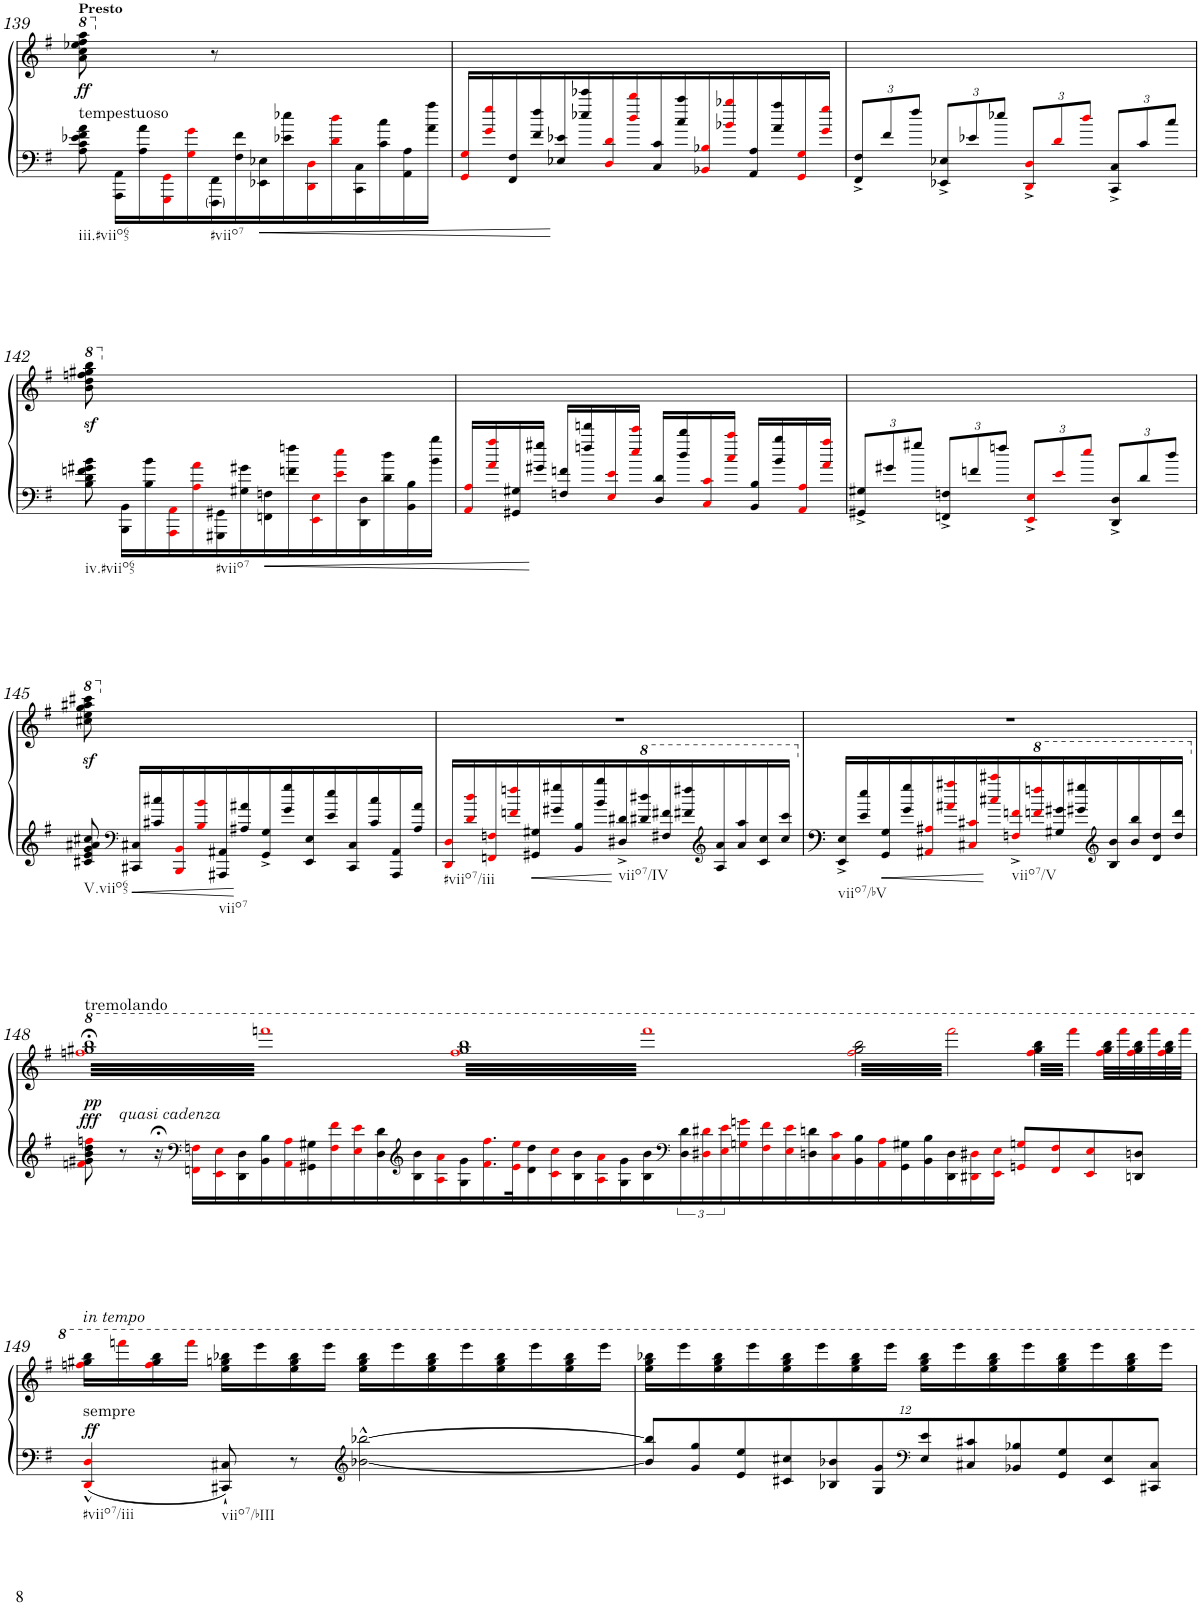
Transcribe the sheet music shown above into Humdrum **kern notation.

**kern	**kern	**dynam
*part1	*part1	*part1
*staff2	*staff1	*staff1/2
*I"Piano	*	*
*I'Pno.	*	*
!!LO:PB:g=z
*clefF4	*clefF4	*
*k[f#]	*k[f#]	*
*M4/4	*M4/4	*
*met(c)	*met(c)	*
*	*8va	*
=139	=139	=139
!	!LO:TX:a:B:t=Presto	!
!LO:TX:a:t=tempestuoso	!	!
!	!	!LO:DY:b
8A\ 8c\ 8e-X\ 8f#\ 8a\	8aa\ 8ccc\ 8eee-X\ 8fff#\ 8aaa\	ff
*	*X8va	*
16AAA\ 16AA\LL	8ryy	.
16A\ 16a\	.	.
16GGGi\ 16GGi\	8ryy	.
16Gi\ 16gi\	.	.
16FFF#\ 16FF#\	8r	.
16F#\ 16f#\	.	.
16EE-X\ 16E-X\	2ryy	.
16e-X\ 16ee-X\	.	.
16DDi\ 16Di\	.	.
16di\ 16ddi\	.	.
16CC\ 16C\	.	.
16c\ 16cc\	.	.
16AA\ 16A\	.	.
16a\ 16aa\JJ	.	.
=140	=140	=140
16GGi/ 16Gi/LL	1ryy	.
16gi/ 16ggi/	.	.
16FF#/ 16F#/	.	.
16f#/ 16ff#/	.	.
16E-X/ 16e-X/	.	.
16ee-X/ 16eee-X/	.	.
16Di/ 16di/	.	.
16ddi/ 16dddi/	.	.
16C/ 16c/	.	.
16cc/ 16ccc/	.	.
16BB-Xi/ 16B-Xi/	.	.
16b-Xi/ 16bb-Xi/	.	.
16AA/ 16A/	.	.
16a/ 16aa/	.	.
16GGi/ 16Gi/	.	.
16gi/ 16ggi/JJ	.	.
=141	=141	=141
*Xbrackettup	*	*
12FF#/^ 12F#/^L	1ryy	.
12f#/	.	.
12ff#/J	.	.
12EE-X/^ 12E-X/^L	.	.
12e-X/	.	.
12ee-X/J	.	.
12DDi/^ 12Di/^L	.	.
12di/	.	.
12ddi/J	.	.
12CC/^ 12C/^L	.	.
12c/	.	.
12cc/J	.	.
!!LO:LB:g=z
=142	=142	=142
*	*8va	*
8B\ 8d\ 8fn\ 8g#X\ 8b\	8bb\z< 8ddd\z< 8fffn\z< 8ggg#X\z< 8bbb\z<	.
*	*X8va	*
16BBB\ 16BB\LL	8ryy	.
16B\ 16b\	.	.
16AAAi\ 16AAi\	4ryy	.
16Ai\ 16ai\	.	.
16GGG#X\ 16GG#X\	.	.
16G#X\ 16g#X\	.	.
16FFn\ 16Fn\	2ryy	.
16fn\ 16ffn\	.	.
16EEi\ 16Ei\	.	.
16ei\ 16eei\	.	.
16DD\ 16D\	.	.
16d\ 16dd\	.	.
16BB\ 16B\	.	.
16b\ 16bb\JJ	.	.
=143	=143	=143
16AAi/ 16Ai/LL	1ryy	.
16ai/ 16aai/	.	.
16GG#X/ 16G#X/	.	.
16g#X/ 16gg#X/JJ	.	.
16Fn/ 16fn/LL	.	.
16ffn/ 16fffn/	.	.
16Ei/ 16ei/	.	.
16eei/ 16eeei/JJ	.	.
16D/ 16d/LL	.	.
16dd/ 16ddd/	.	.
16Ci/ 16ci/	.	.
16cci/ 16ccci/JJ	.	.
16BB/ 16B/LL	.	.
16b/ 16bb/	.	.
16AAi/ 16Ai/	.	.
16ai/ 16aai/JJ	.	.
=144	=144	=144
12GG#X/^ 12G#X/^L	1ryy	.
12g#X/	.	.
12gg#X/J	.	.
12FFn/^ 12Fn/^L	.	.
12fn/	.	.
12ffn/J	.	.
12EEi/^ 12Ei/^L	.	.
12ei/	.	.
12eei/J	.	.
12DD/^ 12D/^L	.	.
12d/	.	.
12dd/J	.	.
!!LO:LB:g=z
=145	=145	=145
*	*8va	*
8c#X/ 8e/ 8g/ 8a#X/ 8cc#X/	8ccc#X\z< 8eee\z< 8ggg\z< 8aaa#X\z< 8cccc#X\z<	.
*clefF4	*	*
*	*X8va	*
16CC#X/ 16C#X/LL	8ryy	.
16c#X/ 16cc#X/	.	.
16BBBi/ 16BBi/	4ryy	.
16Bi/ 16bi/	.	.
16AAA#X/ 16AA#X/	.	.
16A#X/ 16a#X/	.	.
16GG/^ 16G/^	2ryy	.
16g/ 16gg/	.	.
16EE/ 16E/	.	.
16e/ 16ee/	.	.
16CC#/ 16C#/	.	.
16c#/ 16cc#/	.	.
16AAA#/ 16AA#/	.	.
16A#/ 16a#/JJ	.	.
=146	=146	=146
16DDi/ 16Di/LL	1r	.
16di/ 16ddi/	.	.
16FFni/ 16Fni/	.	.
16fni/ 16ffni/	.	.
16GG#X/ 16G#X/	.	.
16g#X/ 16gg#X/	.	.
16BB/ 16B/	.	.
16b/ 16bb/	.	.
16D#X/^< 16d#X/^<	.	.
*8va	*	*
16dd#X/ 16ddd#X/	.	.
16f#X/ 16ff#X/	.	.
16ff#X/ 16fff#X/	.	.
*clefG2	*	*
16a/ 16aa/	.	.
16aa/ 16aaa/	.	.
16cc/ 16ccc/	.	.
16ccc/ 16cccc/JJ	.	.
=147	=147	=147
*X8va	*	*
16EE/^ 16E/^LL	1r	.
16e/ 16ee/	.	.
16GG/ 16G/	.	.
16g/ 16gg/	.	.
16AA#Xi/ 16A#Xi/	.	.
16a#Xi/ 16aa#Xi/	.	.
16C#Xi/ 16c#Xi/	.	.
16cc#Xi/ 16ccc#Xi/	.	.
16Fni/^ 16fni/^	.	.
*8va	*	*
16ffni/ 16fffni/	.	.
16g#X/ 16gg#X/	.	.
16gg#X/ 16ggg#X/	.	.
*clefG2	*	*
16b/ 16bb/	.	.
16bb/ 16bbb/	.	.
16dd/ 16ddd/	.	.
16ddd/ 16dddd/JJ	.	.
!!LO:LB:g=z
=148	=148	=148
*X8va	*	*
!	!LO:TX:a:t=tremolando	!
!	!	!LO:DY:a=2
!	!	!LO:DY:n=1:b
*	*tremolo	*
8fni\ 8g#X\ 8b\ 8dd\ 8ffni\	64fffni;< 64ggg#X;< 64bbb;<LLLL	fff pp
.	64ffffni	.
.	64fffni;< 64ggg#X;< 64bbb;<	.
.	64ffffni	.
.	64fffni;< 64ggg#X;< 64bbb;<	.
.	64ffffni	.
.	64fffni;< 64ggg#X;< 64bbb;<	.
.	64ffffni	.
!LO:TX:a:i:t=quasi cadenza	!	!
8r	64fffni;< 64ggg#X;< 64bbb;<	.
.	64ffffni	.
.	64fffni;< 64ggg#X;< 64bbb;<	.
.	64ffffni	.
.	64fffni;< 64ggg#X;< 64bbb;<	.
.	64ffffni	.
.	64fffni;< 64ggg#X;< 64bbb;<	.
.	64ffffni	.
16r;<	64fffni;< 64ggg#X;< 64bbb;<	.
.	64ffffni	.
.	64fffni;< 64ggg#X;< 64bbb;<	.
.	64ffffni	.
*clefF4	*	*
16FFni\ 16Fni\LL	64fffni;< 64ggg#X;< 64bbb;<	.
.	64ffffni	.
.	64fffni;< 64ggg#X;< 64bbb;<	.
.	64ffffni	.
16EEi\ 16Ei\	64fffni;< 64ggg#X;< 64bbb;<	.
.	64ffffni	.
.	64fffni;< 64ggg#X;< 64bbb;<	.
.	64ffffni	.
16DD\ 16D\	64fffni;< 64ggg#X;< 64bbb;<	.
.	64ffffni	.
.	64fffni;< 64ggg#X;< 64bbb;<	.
.	64ffffni	.
16BB\ 16B\	64fffni;< 64ggg#X;< 64bbb;<	.
.	64ffffni	.
.	64fffni;< 64ggg#X;< 64bbb;<	.
.	64ffffni	.
16AAi\ 16Ai\	64fffni;< 64ggg#X;< 64bbb;<	.
.	64ffffni	.
.	64fffni;< 64ggg#X;< 64bbb;<	.
.	64ffffni	.
16GG#X\ 16G#X\	64fffni;< 64ggg#X;< 64bbb;<	.
.	64ffffni	.
.	64fffni;< 64ggg#X;< 64bbb;<	.
.	64ffffni	.
16Fi\ 16fi\	64fffni;< 64ggg#X;< 64bbb;<	.
.	64ffffni	.
.	64fffni;< 64ggg#X;< 64bbb;<	.
.	64ffffni	.
16Ei\ 16ei\	64fffni;< 64ggg#X;< 64bbb;<	.
.	64ffffni	.
.	64fffni;< 64ggg#X;< 64bbb;<	.
.	64ffffni	.
16D\ 16d\	64fffni;< 64ggg#X;< 64bbb;<	.
.	64ffffni	.
.	64fffni;< 64ggg#X;< 64bbb;<	.
.	64ffffni	.
*clefG2	*	*
16B\ 16b\	64fffni;< 64ggg#X;< 64bbb;<	.
.	64ffffni	.
.	64fffni;< 64ggg#X;< 64bbb;<	.
.	64ffffni	.
16Ai\ 16ai\	64fffni;< 64ggg#X;< 64bbb;<	.
.	64ffffni	.
.	64fffni;< 64ggg#X;< 64bbb;<	.
.	64ffffniJJJJ	.
16G#\ 16g#\	64fffi 64ggg# 64bbbLLLL	.
.	64ffffi	.
.	64fffi 64ggg# 64bbb	.
.	64ffffi	.
16.fi\ 16.ffi\	64fffi 64ggg# 64bbb	.
.	64ffffi	.
.	64fffi 64ggg# 64bbb	.
.	64ffffi	.
.	64fffi 64ggg# 64bbb	.
.	64ffffi	.
32ei\ 32eei\K	64fffi 64ggg# 64bbb	.
.	64ffffi	.
16d\ 16dd\	64fffi 64ggg# 64bbb	.
.	64ffffi	.
.	64fffi 64ggg# 64bbb	.
.	64ffffi	.
16ci\ 16cci\	64fffi 64ggg# 64bbb	.
.	64ffffi	.
.	64fffi 64ggg# 64bbb	.
.	64ffffi	.
16B\ 16b\	64fffi 64ggg# 64bbb	.
.	64ffffi	.
.	64fffi 64ggg# 64bbb	.
.	64ffffi	.
16Ai\ 16ai\	64fffi 64ggg# 64bbb	.
.	64ffffi	.
.	64fffi 64ggg# 64bbb	.
.	64ffffi	.
16G#\ 16g#\	64fffi 64ggg# 64bbb	.
.	64ffffi	.
.	64fffi 64ggg# 64bbb	.
.	64ffffi	.
16B\ 16b\	64fffi 64ggg# 64bbb	.
.	64ffffi	.
.	64fffi 64ggg# 64bbb	.
.	64ffffi	.
*clefF4	*	*
*brackettup	*	*
24D\ 24d\	64fffi 64ggg# 64bbb	.
.	64ffffi	.
.	64fffi 64ggg# 64bbb	.
24D#Xi\ 24d#Xi\	.	.
.	64ffffi	.
.	64fffi 64ggg# 64bbb	.
.	64ffffi	.
24Ei\ 24ei\	.	.
.	64fffi 64ggg# 64bbb	.
.	64ffffi	.
16Gni\ 16gni\	64fffi 64ggg# 64bbb	.
.	64ffffi	.
.	64fffi 64ggg# 64bbb	.
.	64ffffi	.
16Fi\ 16fi\	64fffi 64ggg# 64bbb	.
.	64ffffi	.
.	64fffi 64ggg# 64bbb	.
.	64ffffi	.
16Ei\ 16ei\	64fffi 64ggg# 64bbb	.
.	64ffffi	.
.	64fffi 64ggg# 64bbb	.
.	64ffffi	.
16Dn\ 16dn\	64fffi 64ggg# 64bbb	.
.	64ffffi	.
.	64fffi 64ggg# 64bbb	.
.	64ffffi	.
16Ci\ 16ci\	64fffi 64ggg# 64bbb	.
.	64ffffi	.
.	64fffi 64ggg# 64bbb	.
.	64ffffiJJJJ	.
16BB\ 16B\	64fffi\ 64ggg#\ 64bbb\LLLL	.
.	64ffffi\	.
.	64fffi\ 64ggg#\ 64bbb\	.
.	64ffffi\	.
16AAi\ 16Ai\	64fffi\ 64ggg#\ 64bbb\	.
.	64ffffi\	.
.	64fffi\ 64ggg#\ 64bbb\	.
.	64ffffi\	.
16GG#\ 16G#X\	64fffi\ 64ggg#\ 64bbb\	.
.	64ffffi\	.
.	64fffi\ 64ggg#\ 64bbb\	.
.	64ffffi\	.
16BB\ 16B\	64fffi\ 64ggg#\ 64bbb\	.
.	64ffffi\	.
.	64fffi\ 64ggg#\ 64bbb\	.
.	64ffffi\	.
16DD\ 16D\	64fffi\ 64ggg#\ 64bbb\	.
.	64ffffi\	.
.	64fffi\ 64ggg#\ 64bbb\	.
.	64ffffi\	.
16DD#Xi\ 16D#Xi\	64fffi\ 64ggg#\ 64bbb\	.
.	64ffffi\	.
.	64fffi\ 64ggg#\ 64bbb\	.
.	64ffffi\	.
16EEi\ 16Ei\JJ	64fffi\ 64ggg#\ 64bbb\	.
.	64ffffi\	.
.	64fffi\ 64ggg#\ 64bbb\	.
.	64ffffi\	.
8GGni/ 8Gni/L	64fffi\ 64ggg#\ 64bbb\	.
.	64ffffi\	.
.	64fffi\ 64ggg#\ 64bbb\	.
.	64ffffi\JJJJ	.
.	64fffi\ 64ggg#\ 64bbb\LLLL	.
.	64ffffi\	.
.	64fffi\ 64ggg#\ 64bbb\	.
.	64ffffi\	.
8FFi/ 8Fi/	64fffi\ 64ggg#\ 64bbb\	.
.	64ffffi\	.
.	64fffi\ 64ggg#\ 64bbb\	.
.	64ffffi\	.
.	64fffi\ 64ggg#\ 64bbb\	.
.	64ffffi\	.
.	64fffi\ 64ggg#\ 64bbb\	.
.	64ffffi\	.
8EEi/ 8Ei/	64fffi\ 64ggg#\ 64bbb\	.
.	64ffffi\	.
.	64fffi\ 64ggg#\ 64bbb\	.
.	64ffffi\JJJJ	.
*	*Xtremolo	*
.	32fffi\ 32ggg#\ 32bbb\LLL	.
.	.	.
.	32ffffi\	.
.	.	.
8DDn/ 8Dn/J	32fffi\ 32ggg#\ 32bbb\	.
.	.	.
.	32ffffi\	.
.	.	.
.	32fffi\ 32ggg#\ 32bbb\	.
.	32ffffi\JJJ	.
!!LO:LB:g=z
=149	=149	=149
!	!LO:TX:a:i:t=in tempo	!
!	!LO:TX:b:t=sempre	!
!	!	!LO:DY:a=2
4DDi/^^ 4Di/^^	16fffni\ 16ggg#X\ 16bbb\LL	ff
.	16ffffni\	.
.	16fffi\ 16ggg#\ 16bbb\	.
.	16ffffi\JJ	.
8CC#X/` 8C#X/`	16eee\ 16gggn\ 16bbb-X\LL	.
.	16eeee\	.
8r	16eee\ 16ggg\ 16bbb-\	.
.	16eeee\JJ	.
*clefG2	*	*
[2b-X\^^ [2bb-X\^^	16eee\ 16ggg\ 16bbb-\LL	.
.	16eeee\	.
.	16eee\ 16ggg\ 16bbb-\	.
.	16eeee\	.
.	16eee\ 16ggg\ 16bbb-\	.
.	16eeee\	.
.	16eee\ 16ggg\ 16bbb-\	.
.	16eeee\JJ	.
=150	=150	=150
*Xbrackettup	*	*
12b-/] 12bb-/]L	16eee\ 16ggg\ 16bbb-X\LL	.
.	16eeee\	.
12g/ 12gg/	.	.
.	16eee\ 16ggg\ 16bbb-\	.
12e/ 12ee/	.	.
.	16eeee\	.
12c#X/ 12cc#X/	16eee\ 16ggg\ 16bbb-\	.
.	16eeee\	.
12B-X/ 12b-X/	.	.
.	16eee\ 16ggg\ 16bbb-\	.
12G/ 12g/	.	.
.	16eeee\JJ	.
*clefF4	*	*
12E/ 12e/	16eee\ 16ggg\ 16bbb-\LL	.
.	16eeee\	.
12C#X/ 12c#X/	.	.
.	16eee\ 16ggg\ 16bbb-\	.
12BB-X/ 12B-X/	.	.
.	16eeee\	.
12GG/ 12G/	16eee\ 16ggg\ 16bbb-\	.
.	16eeee\	.
12EE/ 12E/	.	.
.	16eee\ 16ggg\ 16bbb-\	.
12CC#X/ 12C#/J	.	.
.	16eeee\JJ	.
=	=	=
*-	*-	*-
